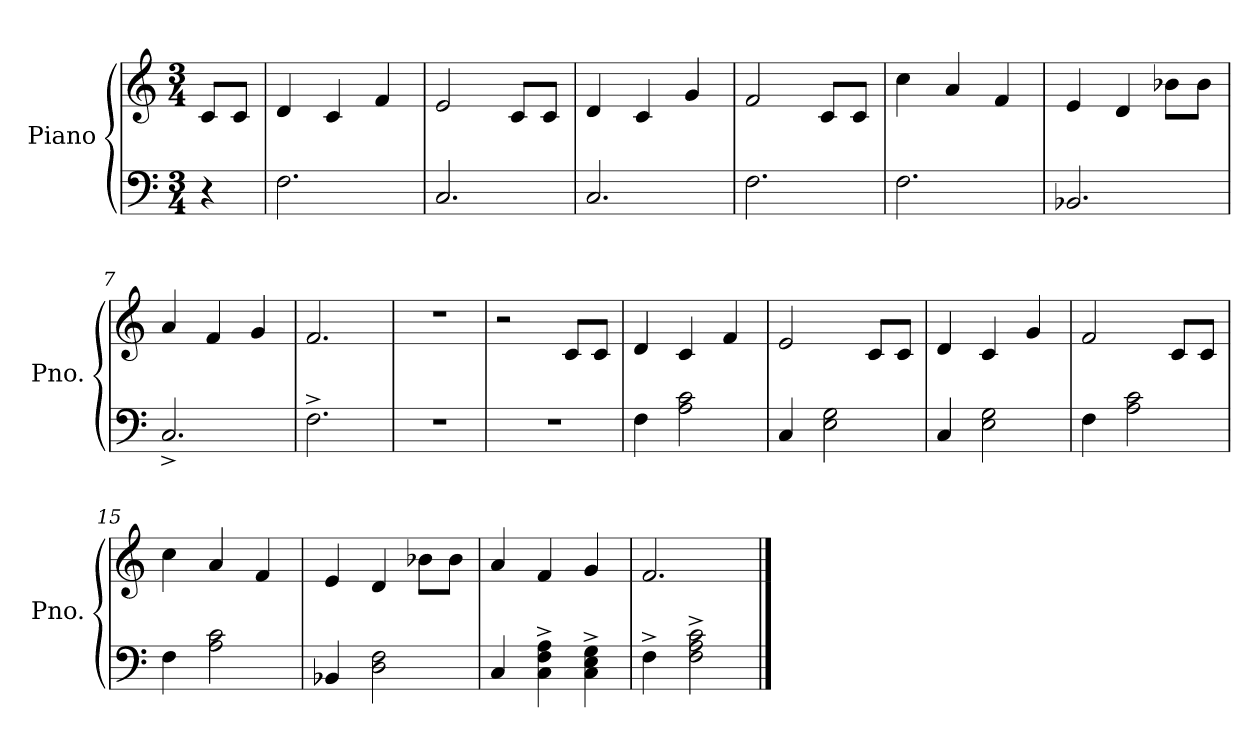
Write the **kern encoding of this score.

**kern	**kern
*part1	*part1
*staff2	*staff1
*I"Piano	*
*I'Pno.	*
*clefF4	*clefG2
*k[]	*k[]
*M3/4	*M3/4
=	=
4r	8c/L
.	8c/J
=1	=1
2.F\	4d/
.	4c/
.	4f/
=2	=2
2.C/	2e/
.	8c/L
.	8c/J
=3	=3
2.C/	4d/
.	4c/
.	4g/
=4	=4
2.F\	2f/
.	8c/L
.	8c/J
=5	=5
2.F\	4cc\
.	4a/
.	4f/
=6	=6
2.BB-X/	4e/
.	4d/
.	8b-X\L
.	8b-\J
=7	=7
2.C^/	4a/
.	4f/
.	4g/
=8	=8
2.F^\	2.f/
=9	=9
2.r	2.r
!!LO:LB:g=z
=10	=10
2.r	2r
.	8c/L
.	8c/J
=11	=11
4F\	4d/
2A\ 2c\	4c/
.	4f/
=12	=12
4C/	2e/
2E\ 2G\	.
.	8c/L
.	8c/J
=13	=13
4C/	4d/
2E\ 2G\	4c/
.	4g/
=14	=14
4F\	2f/
2A\ 2c\	.
.	8c/L
.	8c/J
=15	=15
4F\	4cc\
2A\ 2c\	4a/
.	4f/
=16	=16
4BB-X/	4e/
2D\ 2F\	4d/
.	8b-X\L
.	8b-\J
=17	=17
4C/	4a/
4C\^ 4F\^ 4A\^	4f/
4C\^ 4E\^ 4G\^	4g/
=18	=18
4F^\	2.f/
2F\^ 2A\^ 2c\^	.
==	==
*-	*-
